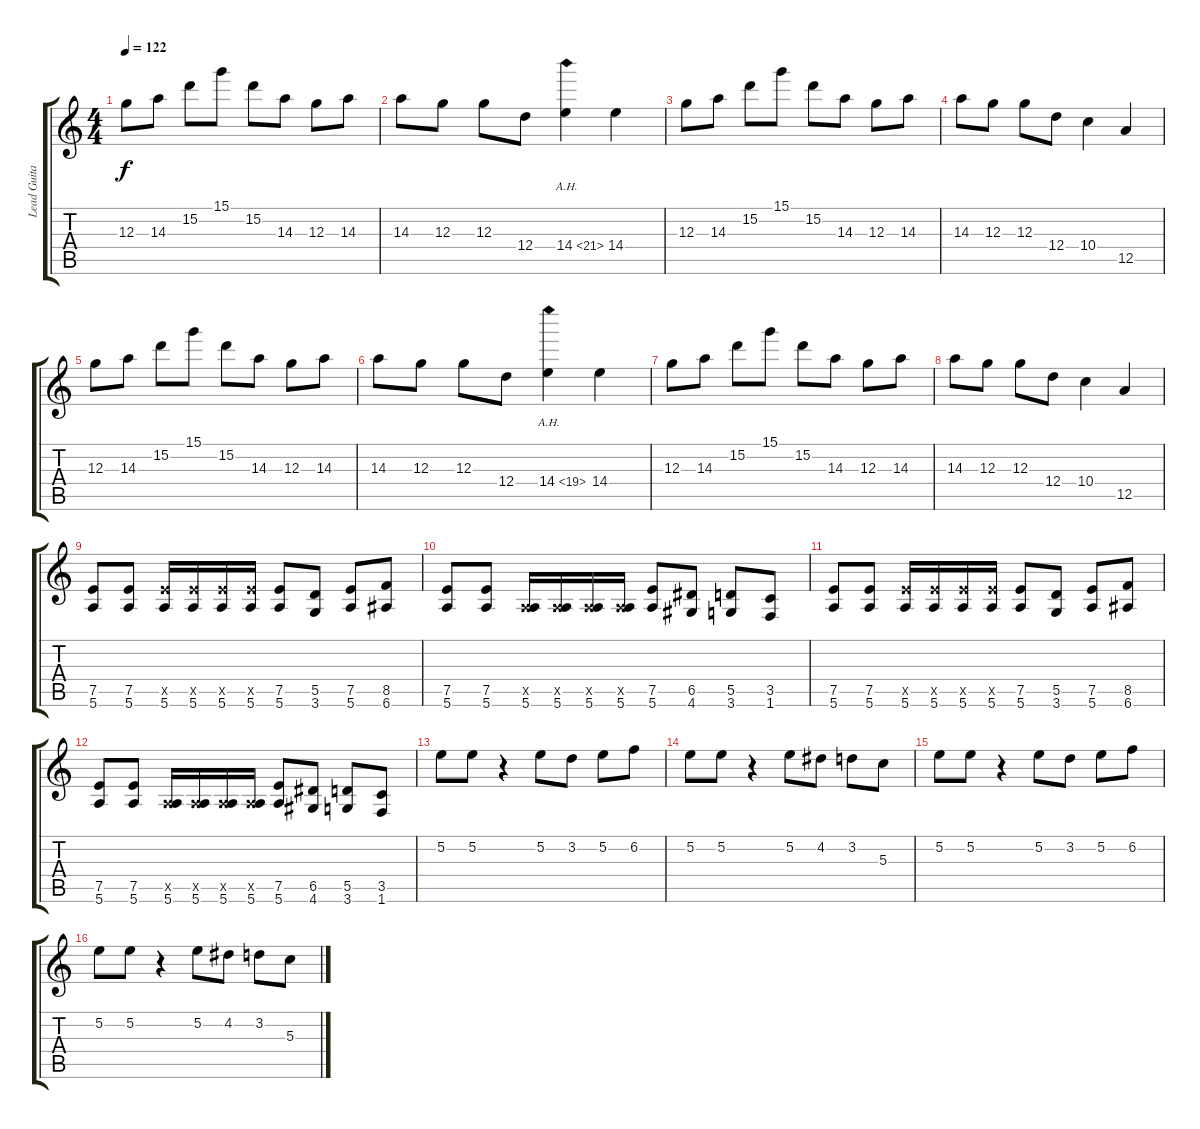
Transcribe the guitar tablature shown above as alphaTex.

\track ("Lead Guitar" "Lead Guita") {instrument distortionguitar}
\staff {score tabs}
\tuning (E4 B3 G3 D3 A2 E2) {hide}
\ts (4 4)
\tempo 122
\clef g2
\ks c
12.3.8{dy f instrument distortionguitar} 14.3.8 15.2.8 15.1.8 15.2.8 14.3.8 12.3.8 14.3.8 |
14.3.8 12.3.8 12.3.8 12.4.8 14.4{ah 7}.4 14.4.4 |
12.3.8 14.3.8 15.2.8 15.1.8 15.2.8 14.3.8 12.3.8 14.3.8 |
14.3.8 12.3.8 12.3.8 12.4.8 10.4.4 12.5.4 |
12.3.8 14.3.8 15.2.8 15.1.8 15.2.8 14.3.8 12.3.8 14.3.8 |
14.3.8 12.3.8 12.3.8 12.4.8 14.4{ah 5}.4 14.4.4 |
12.3.8 14.3.8 15.2.8 15.1.8 15.2.8 14.3.8 12.3.8 14.3.8 |
14.3.8 12.3.8 12.3.8 12.4.8 10.4.4 12.5.4 |
(7.5 5.6).8 (7.5 5.6).8 (7.5{x} 5.6).16 (7.5{x} 5.6).16 (7.5{x} 5.6).16 (7.5{x} 5.6).16 (7.5 5.6).8 (5.5 3.6).8 (7.5 5.6).8 (8.5 6.6).8 |
(7.5 5.6).8 (7.5 5.6).8 (0.5{x} 5.6).16 (0.5{x} 5.6).16 (0.5{x} 5.6).16 (0.5{x} 5.6).16 (7.5 5.6).8 (6.5 4.6).8 (5.5 3.6).8 (3.5 1.6).8 |
(7.5 5.6).8 (7.5 5.6).8 (7.5{x} 5.6).16 (7.5{x} 5.6).16 (7.5{x} 5.6).16 (7.5{x} 5.6).16 (7.5 5.6).8 (5.5 3.6).8 (7.5 5.6).8 (8.5 6.6).8 |
(7.5 5.6).8 (7.5 5.6).8 (0.5{x} 5.6).16 (0.5{x} 5.6).16 (0.5{x} 5.6).16 (0.5{x} 5.6).16 (7.5 5.6).8 (6.5 4.6).8 (5.5 3.6).8 (3.5 1.6).8 |
5.2.8 5.2.8 r.4 5.2.8 3.2.8 5.2.8 6.2.8 |
5.2.8 5.2.8 r.4 5.2.8 4.2.8 3.2.8 5.3.8 |
5.2.8 5.2.8 r.4 5.2.8 3.2.8 5.2.8 6.2.8 |
5.2.8 5.2.8 r.4 5.2.8 4.2.8 3.2.8 5.3.8
